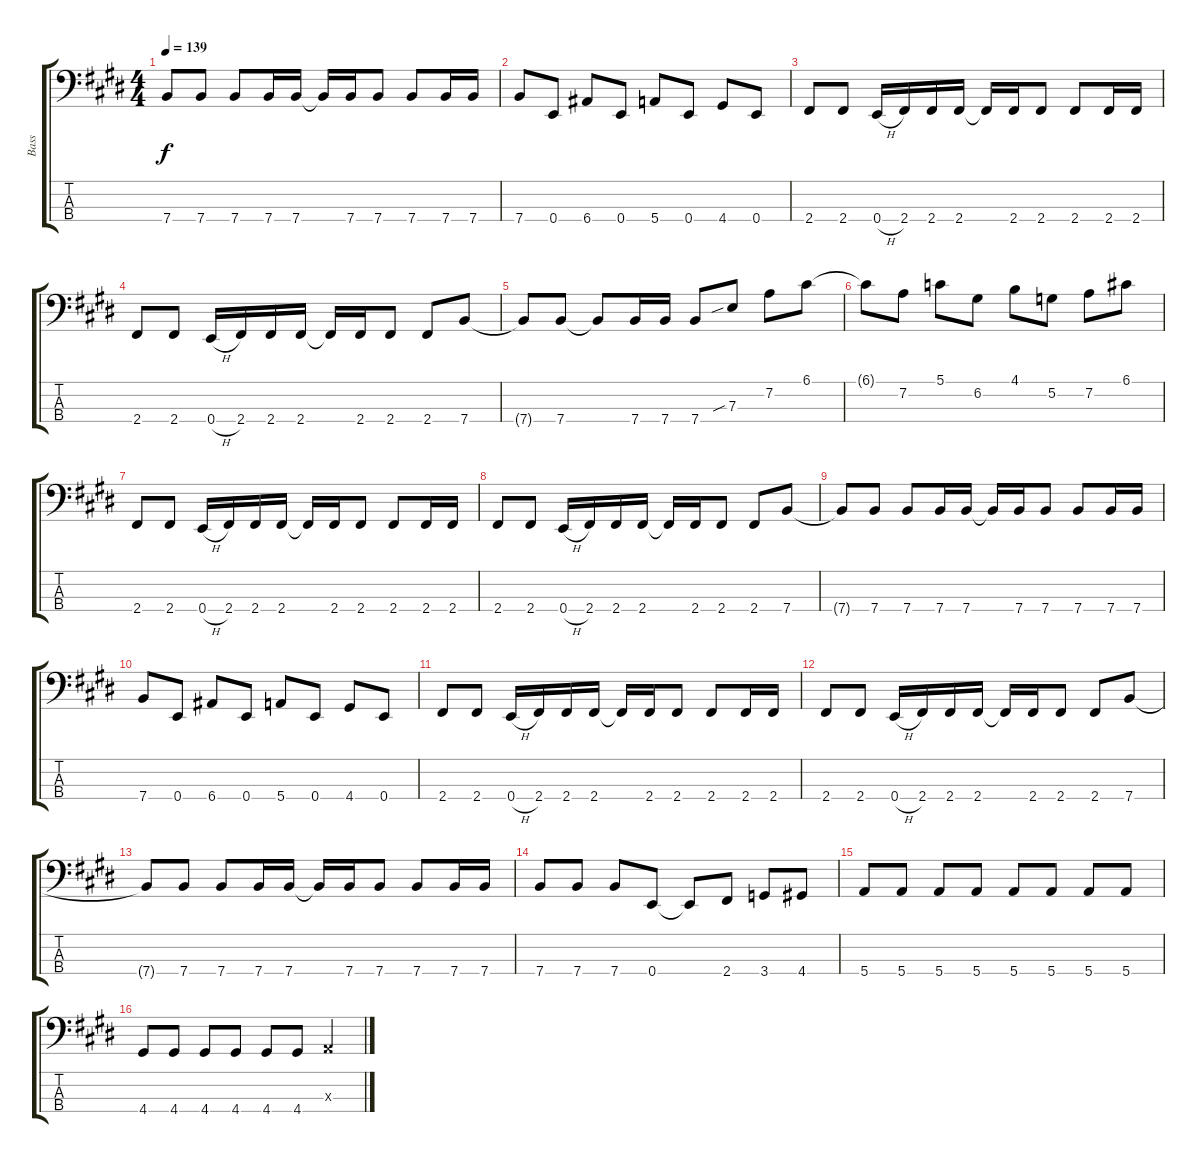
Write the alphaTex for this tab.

\track ("Bass" "Bass") {instrument electricbasspick}
\staff {score tabs}
\tuning (G2 D2 A1 E1) {hide}
\ts (4 4)
\tempo 139
\clef f4
\ks e
7.4{t}.8{dy f} 7.4.8 7.4.8 7.4.16 7.4.16 7.4{t}.16 7.4.16 7.4.8 7.4.8 7.4.16 7.4.16 |
7.4.8 0.4.8 6.4.8 0.4.8 5.4.8 0.4.8 4.4.8 0.4.8 |
2.4.8 2.4.8 0.4{h}.16 2.4.16 2.4.16 2.4.16 2.4{t}.16 2.4.16 2.4.8 2.4.8 2.4.16 2.4.16 |
2.4.8 2.4.8 0.4{h}.16 2.4.16 2.4.16 2.4.16 2.4{t}.16 2.4.16 2.4.8 2.4.8 7.4.8 |
7.4{t}.8 7.4.8 7.4{t}.8 7.4.16 7.4.16 7.4.8 7.3{sib}.8 7.2.8 6.1.8 |
6.1{t}.8 7.2.8 5.1.8 6.2.8 4.1.8 5.2.8 7.2.8 6.1.8 |
2.4.8 2.4.8 0.4{h}.16 2.4.16 2.4.16 2.4.16 2.4{t}.16 2.4.16 2.4.8 2.4.8 2.4.16 2.4.16 |
2.4.8 2.4.8 0.4{h}.16 2.4.16 2.4.16 2.4.16 2.4{t}.16 2.4.16 2.4.8 2.4.8 7.4.8 |
7.4{t}.8 7.4.8 7.4.8 7.4.16 7.4.16 7.4{t}.16 7.4.16 7.4.8 7.4.8 7.4.16 7.4.16 |
7.4.8 0.4.8 6.4.8 0.4.8 5.4.8 0.4.8 4.4.8 0.4.8 |
2.4.8 2.4.8 0.4{h}.16 2.4.16 2.4.16 2.4.16 2.4{t}.16 2.4.16 2.4.8 2.4.8 2.4.16 2.4.16 |
2.4.8 2.4.8 0.4{h}.16 2.4.16 2.4.16 2.4.16 2.4{t}.16 2.4.16 2.4.8 2.4.8 7.4.8 |
7.4{t}.8 7.4.8 7.4.8 7.4.16 7.4.16 7.4{t}.16 7.4.16 7.4.8 7.4.8 7.4.16 7.4.16 |
7.4.8 7.4.8 7.4.8 0.4.8 0.4{t}.8 2.4.8 3.4.8 4.4.8 |
5.4.8 5.4.8 5.4.8 5.4.8 5.4.8 5.4.8 5.4.8 5.4.8 |
4.4.8 4.4.8 4.4.8 4.4.8 4.4.8 4.4.8 0.3{x}.4
